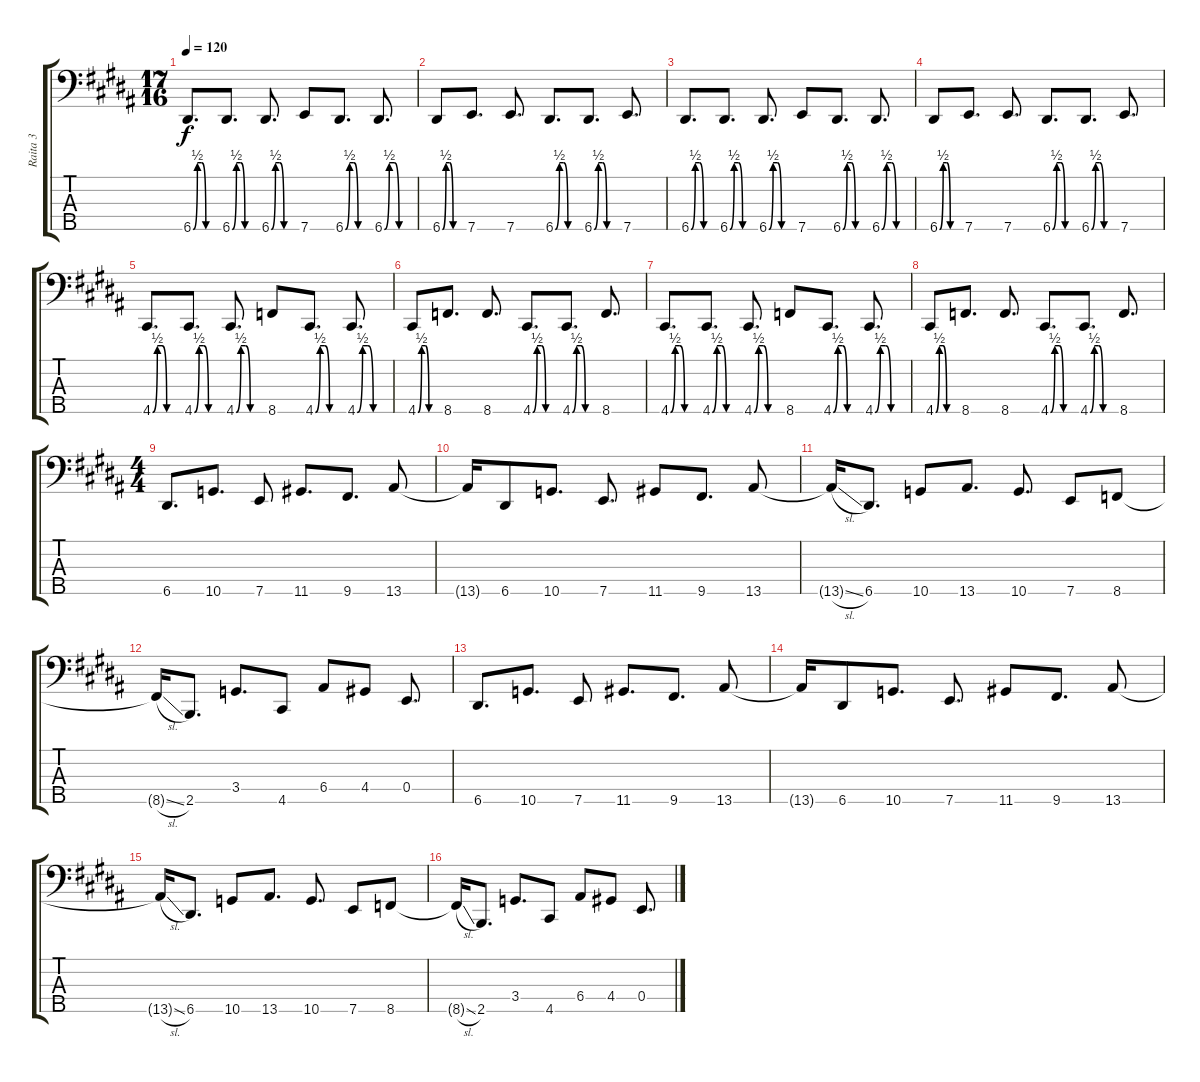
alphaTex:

\track ("Raita 3" "Raita 3") {instrument slapbass2}
\staff {score tabs}
\tuning (G2 D2 A1 E1 A0) {hide}
\ts (17 16)
\tempo 120
\clef f4
\ks g#minor
6.5{be (custom 0 0 10 2 20 2 30 0 60 0)}.8{d dy f} 6.5{be (custom 0 0 10 2 20 2 30 0 60 0)}.8{d} 6.5{be (custom 0 0 10 2 20 2 30 0 60 0)}.8{d} 7.5.8 6.5{be (custom 0 0 10 2 20 2 30 0 60 0)}.8{d} 6.5{be (custom 0 0 10 2 20 2 30 0 60 0)}.8{d} |
6.5{be (custom 0 0 10 2 20 2 30 0 60 0)}.8 7.5.8{d} 7.5.8{d} 6.5{be (custom 0 0 10 2 20 2 30 0 60 0)}.8{d} 6.5{be (custom 0 0 10 2 20 2 30 0 60 0)}.8{d} 7.5.8{d} |
6.5{be (custom 0 0 10 2 20 2 30 0 60 0)}.8{d} 6.5{be (custom 0 0 10 2 20 2 30 0 60 0)}.8{d} 6.5{be (custom 0 0 10 2 20 2 30 0 60 0)}.8{d} 7.5.8 6.5{be (custom 0 0 10 2 20 2 30 0 60 0)}.8{d} 6.5{be (custom 0 0 10 2 20 2 30 0 60 0)}.8{d} |
6.5{be (custom 0 0 10 2 20 2 30 0 60 0)}.8 7.5.8{d} 7.5.8{d} 6.5{be (custom 0 0 10 2 20 2 30 0 60 0)}.8{d} 6.5{be (custom 0 0 10 2 20 2 30 0 60 0)}.8{d} 7.5.8{d} |
4.5{be (custom 0 0 10 2 20 2 30 0 60 0)}.8{d} 4.5{be (custom 0 0 10 2 20 2 30 0 60 0)}.8{d} 4.5{be (custom 0 0 10 2 20 2 30 0 60 0)}.8{d} 8.5.8 4.5{be (custom 0 0 10 2 20 2 30 0 60 0)}.8{d} 4.5{be (custom 0 0 10 2 20 2 30 0 60 0)}.8{d} |
4.5{be (custom 0 0 10 2 20 2 30 0 60 0)}.8 8.5.8{d} 8.5.8{d} 4.5{be (custom 0 0 10 2 20 2 30 0 60 0)}.8{d} 4.5{be (custom 0 0 10 2 20 2 30 0 60 0)}.8{d} 8.5.8{d} |
4.5{be (custom 0 0 10 2 20 2 30 0 60 0)}.8{d} 4.5{be (custom 0 0 10 2 20 2 30 0 60 0)}.8{d} 4.5{be (custom 0 0 10 2 20 2 30 0 60 0)}.8{d} 8.5.8 4.5{be (custom 0 0 10 2 20 2 30 0 60 0)}.8{d} 4.5{be (custom 0 0 10 2 20 2 30 0 60 0)}.8{d} |
4.5{be (custom 0 0 10 2 20 2 30 0 60 0)}.8 8.5.8{d} 8.5.8{d} 4.5{be (custom 0 0 10 2 20 2 30 0 60 0)}.8{d} 4.5{be (custom 0 0 10 2 20 2 30 0 60 0)}.8{d} 8.5.8{d} |
\ts (4 4)
6.5.8{d} 10.5.8{d} 7.5.8 11.5.8{d} 9.5.8{d} 13.5.8 |
13.5{t}.16 6.5.8 10.5.8{d} 7.5.8{d} 11.5.8 9.5.8{d} 13.5.8 |
13.5{sl t}.16 6.5.8{d} 10.5.8 13.5.8{d} 10.5.8{d} 7.5.8 8.5.8 |
8.5{sl t}.16 2.5.8{d} 3.4.8{d} 4.5.8 6.4.8 4.4.8 0.4.8{d} |
6.5.8{d} 10.5.8{d} 7.5.8 11.5.8{d} 9.5.8{d} 13.5.8 |
13.5{t}.16 6.5.8 10.5.8{d} 7.5.8{d} 11.5.8 9.5.8{d} 13.5.8 |
13.5{sl t}.16 6.5.8{d} 10.5.8 13.5.8{d} 10.5.8{d} 7.5.8 8.5.8 |
8.5{sl t}.16 2.5.8{d} 3.4.8{d} 4.5.8 6.4.8 4.4.8 0.4.8{d}
